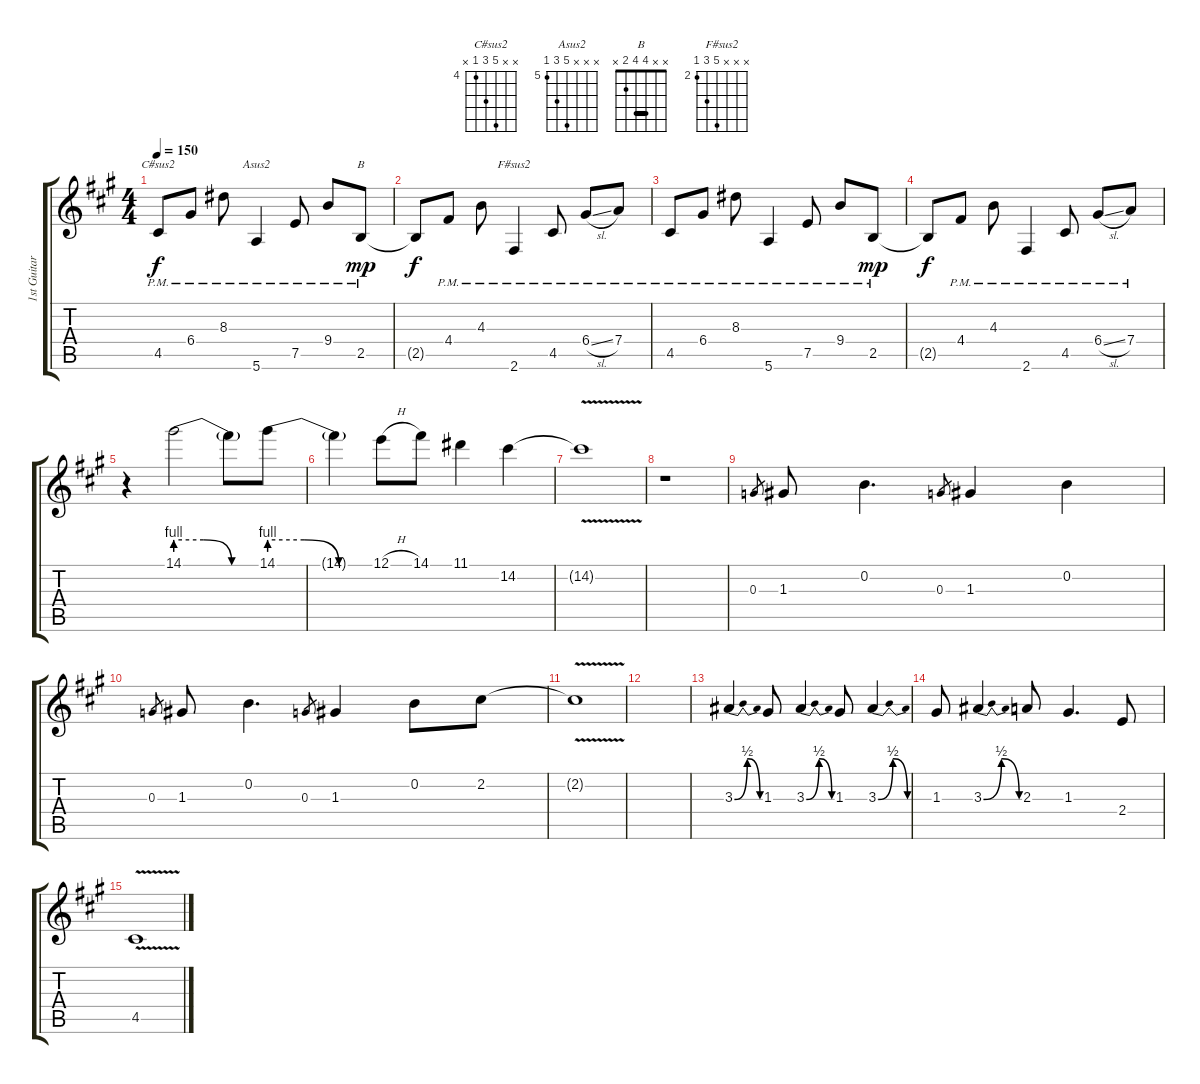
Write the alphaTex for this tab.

\track ("1st Guitar" "1st Guitar") {instrument electricguitarjazz}
\staff {score tabs}
\tuning (E4 B3 G3 D3 A2 E2) {hide}
\chord ("C#sus2" x x 8 6 4 x) {firstfret 4}
\chord ("Asus2" x x x 9 7 5) {firstfret 5}
\chord ("B" x x 4 4 2 x) {barre 4}
\chord ("F#sus2" x x x 6 4 2) {firstfret 2}
\ts (4 4)
\tempo 150
\clef g2
\ks a
4.5{pm}.8{ch "C#sus2" dy f} 6.4{pm}.8 8.3{pm}.8 5.6{pm}.4{ch "Asus2"} 7.5{pm}.8 9.4{pm}.8 2.5{pm}.8{ch "B" dy mp} |
2.5{t}.8{dy f} 4.4{pm}.8 4.3{pm}.8 2.6{pm}.4{ch "F#sus2"} 4.5{pm}.8 6.4{sl pm}.8 7.4{pm}.8 |
4.5{pm}.8 6.4{pm}.8 8.3{pm}.8 5.6{pm}.4 7.5{pm}.8 9.4{pm}.8 2.5{pm}.8{dy mp} |
2.5{t}.8{dy f} 4.4{pm}.8 4.3{pm}.8 2.6{pm}.4 4.5{pm}.8 6.4{sl pm}.8 7.4{pm}.8 |
r.4 14.1{be (custom 0 4 20 4 40 0 60 0)}.2 14.1{t}.8 14.1{be (custom 0 4 20 4 40 0 60 0)}.8 |
14.1{t}.4 12.1{h}.8 14.1.8 11.1.4 14.2.4 |
14.2{v t}.1 |
r.1 |
0.3.8{gr} 1.3.8 0.2.4{d} 0.3.8{gr} 1.3.4 0.2.4 |
0.3.8{gr} 1.3.8 0.2.4{d} 0.3.8{gr} 1.3.4 0.2.8 2.2.8 |
2.2{v t}.1 |
|
3.3{be (bendrelease 0 0 30 2 30 2 60 0)}.4 1.3.8 3.3{be (bendrelease 0 0 30 2 30 2 60 0)}.4 1.3.8 3.3{be (bendrelease 0 0 30 2 30 2 60 0)}.4 |
1.3.8 3.3{be (bendrelease 0 0 30 2 30 2 60 0)}.4 2.3.8 1.3.4{d} 2.4.8 |
4.5{v}.1
